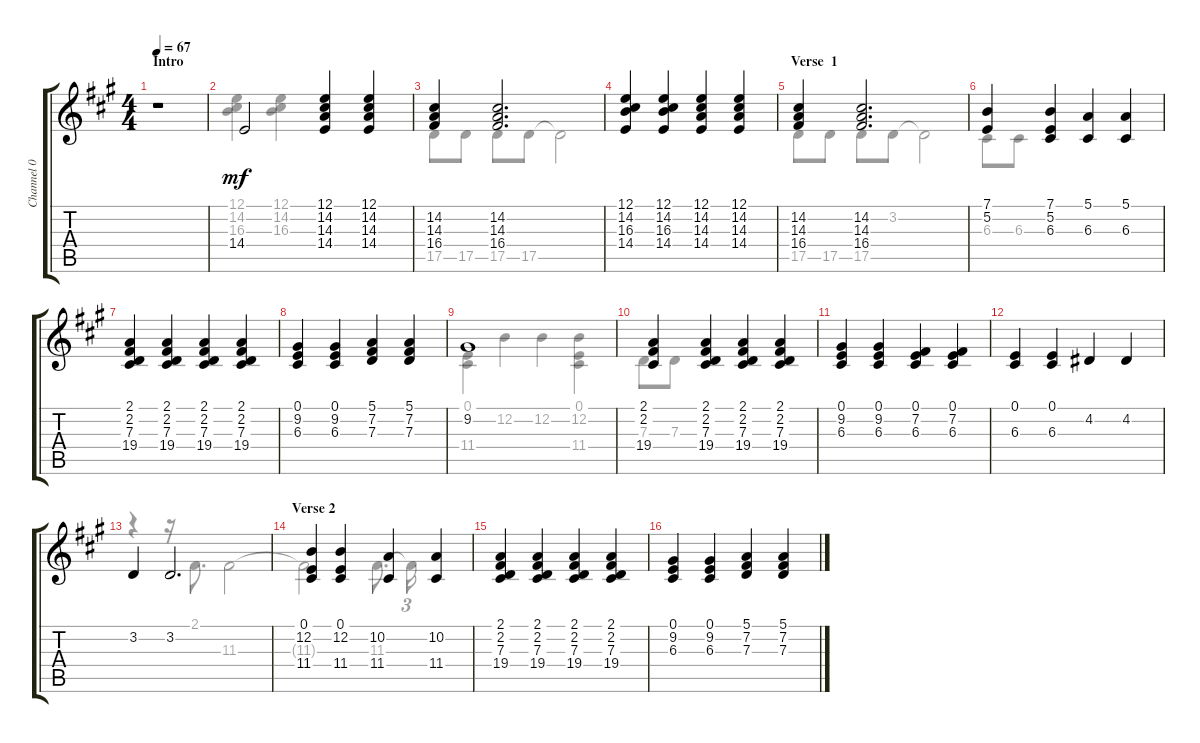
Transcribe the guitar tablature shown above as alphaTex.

\track ("Channel 0 (Staff 1)" "Channel 0 ") {instrument brightacousticpiano}
\staff {score tabs}
\tuning (E4 B3 G3 D3 A2 E2) {hide}
\voice
\ts (4 4)
\section ("" "Intro")
\tempo 67
\clef g2
\ks f#minor
r.1{dy mf instrument brightacousticpiano} |
14.4.2 (12.1 14.2 14.3 14.4).4 (12.1 14.2 14.3 14.4).4 |
(14.2 14.3 16.4).4 (14.2 14.3 16.4).2{d} |
(12.1 14.2 16.3 14.4).4 (12.1 14.2 16.3 14.4).4 (12.1 14.2 14.3 14.4).4 (12.1 14.2 14.3 14.4).4 |
\section ("" "Verse  1")
(14.2 14.3 16.4).4 (14.2 14.3 16.4).2{d} |
(7.1 5.2).4 (7.1 5.2 6.3).4 (5.1 6.3).4 (5.1 6.3).4 |
(2.1 2.2 7.3 19.4).4 (2.1 2.2 7.3 19.4).4 (2.1 2.2 7.3 19.4).4 (2.1 2.2 7.3 19.4).4 |
(0.1 9.2 6.3).4 (0.1 9.2 6.3).4 (5.1 7.2 7.3).4 (5.1 7.2 7.3).4 |
9.2.1 |
(2.1 2.2 19.4).4 (2.1 2.2 7.3 19.4).4 (2.1 2.2 7.3 19.4).4 (2.1 2.2 7.3 19.4).4 |
(0.1 9.2 6.3).4 (0.1 9.2 6.3).4 (0.1 7.2 6.3).4 (0.1 7.2 6.3).4 |
(0.1 6.3).4 (0.1 6.3).4 4.2.4 4.2.4 |
3.2.4 3.2.2{d} |
\section ("" "Verse 2")
(0.1 12.2 11.4).4 (0.1 12.2 11.4).4 (10.2 11.4).4 (10.2 11.4).4 |
(2.1 2.2 7.3 19.4).4 (2.1 2.2 7.3 19.4).4 (2.1 2.2 7.3 19.4).4 (2.1 2.2 7.3 19.4).4 |
(0.1 9.2 6.3).4 (0.1 9.2 6.3).4 (5.1 7.2 7.3).4 (5.1 7.2 7.3).4
\voice
\clef g2
\ottava regular
\simile none
\ks f#minor
|
(12.1 14.2 16.3).4 (12.1 14.2 16.3).4 |
17.5.8 17.5.8 17.5.8 17.5.8 17.5{t}.2 |
|
17.5.8 17.5.8 17.5.8 3.2.8 3.2{t}.2 |
6.3.8 6.3.8 |
|
|
(0.1 11.4).4 12.2.4 12.2.4 (0.1 12.2 11.4).4 |
7.3.8 7.3.8 |
|
|
r.4 r.16 2.1.8{d} 11.3.2 |
11.3{t}.2 11.3.8{d} 11.3{t}.16{tu (3 2)} |
|
